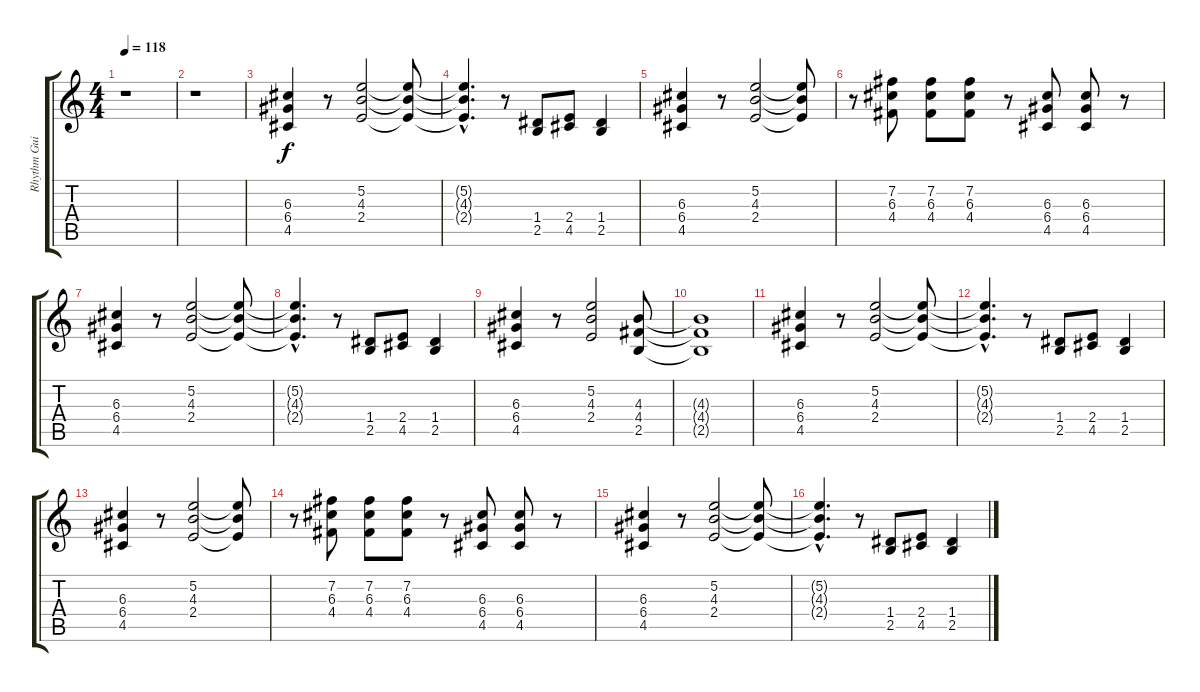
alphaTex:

\track ("Rhythm Guitar 2" "Rhythm Gui") {instrument overdrivenguitar}
\staff {score tabs}
\tuning (E4 B3 G3 D3 A2 E2) {hide}
\ts (4 4)
\tempo 118
\clef g2
\ks c
r.1{dy f} |
r.1 |
(6.3 6.4 4.5).4 r.8 (5.2 4.3 2.4).2 (5.2{t} 4.3{t} 2.4{t}).8 |
(5.2{hac t} 4.3{hac t} 2.4{hac t}).4{d} r.8 (1.4 2.5).8 (2.4 4.5).8 (1.4 2.5).4 |
(6.3 6.4 4.5).4 r.8 (5.2 4.3 2.4).2 (5.2{t} 4.3{t} 2.4{t}).8 |
r.8 (7.2 6.3 4.4).8 (7.2 6.3 4.4).8 (7.2 6.3 4.4).8 r.8 (6.3 6.4 4.5).8 (6.3 6.4 4.5).8 r.8 |
(6.3 6.4 4.5).4 r.8 (5.2 4.3 2.4).2 (5.2{t} 4.3{t} 2.4{t}).8 |
(5.2{hac t} 4.3{hac t} 2.4{hac t}).4{d} r.8 (1.4 2.5).8 (2.4 4.5).8 (1.4 2.5).4 |
(6.3 6.4 4.5).4 r.8 (5.2 4.3 2.4).2 (4.3 4.4 2.5).8 |
(4.3{t} 4.4{t} 2.5{t}).1 |
(6.3 6.4 4.5).4 r.8 (5.2 4.3 2.4).2 (5.2{t} 4.3{t} 2.4{t}).8 |
(5.2{hac t} 4.3{hac t} 2.4{hac t}).4{d} r.8 (1.4 2.5).8 (2.4 4.5).8 (1.4 2.5).4 |
(6.3 6.4 4.5).4 r.8 (5.2 4.3 2.4).2 (5.2{t} 4.3{t} 2.4{t}).8 |
r.8 (7.2 6.3 4.4).8 (7.2 6.3 4.4).8 (7.2 6.3 4.4).8 r.8 (6.3 6.4 4.5).8 (6.3 6.4 4.5).8 r.8 |
(6.3 6.4 4.5).4 r.8 (5.2 4.3 2.4).2 (5.2{t} 4.3{t} 2.4{t}).8 |
(5.2{hac t} 4.3{hac t} 2.4{hac t}).4{d} r.8 (1.4 2.5).8 (2.4 4.5).8 (1.4 2.5).4
